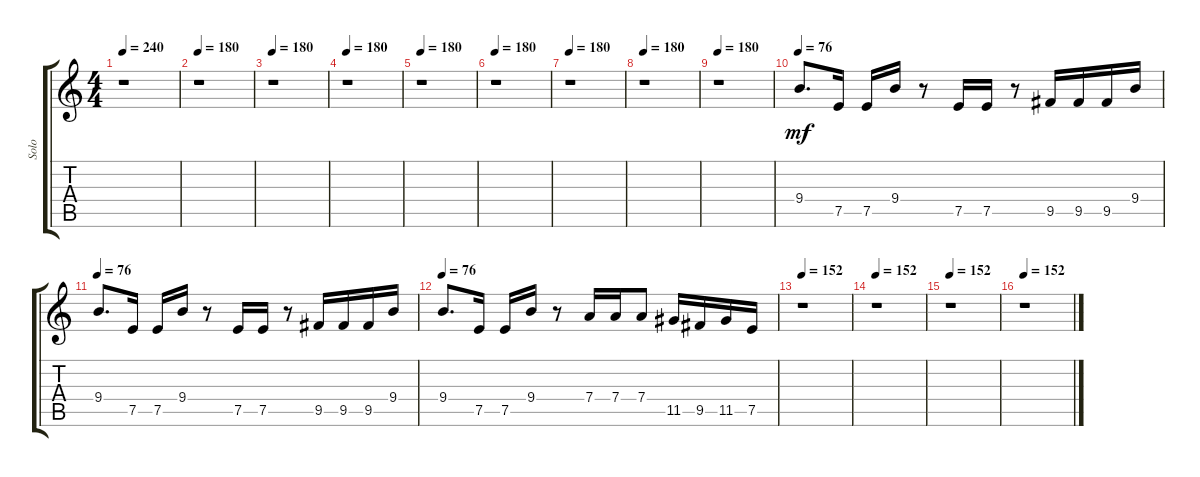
\track ("Solo" "Solo") {instrument overdrivenguitar}
\staff {score tabs}
\tuning (E4 B3 G3 D3 A2 E2) {hide}
\ts (4 4)
\tempo 240
\clef g2
\ks c
r.1{dy mf} |
\tempo 180
r.1 |
\tempo 180
r.1 |
\tempo 180
r.1 |
\tempo 180
r.1 |
\tempo 180
r.1 |
\tempo 180
r.1 |
\tempo 180
r.1 |
\tempo 180
r.1 |
\tempo 76
9.4.8{d instrument electricguitarclean} 7.5.16 7.5.16{instrument electricguitarclean} 9.4.16 r.8 7.5.16 7.5.16 r.8 9.5.16{instrument electricguitarclean} 9.5.16 9.5.16 9.4.16 |
\tempo 76
9.4.8{d} 7.5.16 7.5.16 9.4.16 r.8 7.5.16{instrument electricguitarclean} 7.5.16 r.8 9.5.16{instrument electricguitarclean} 9.5.16 9.5.16 9.4.16 |
\tempo 76
9.4.8{d} 7.5.16 7.5.16 9.4.16{instrument electricguitarclean} r.8 7.4.16 7.4.16 7.4.8 11.5.16 9.5.16{instrument electricguitarclean} 11.5.16 7.5.16 |
\tempo 152
r.1 |
\tempo 152
r.1 |
\tempo 152
r.1 |
\tempo 152
r.1
